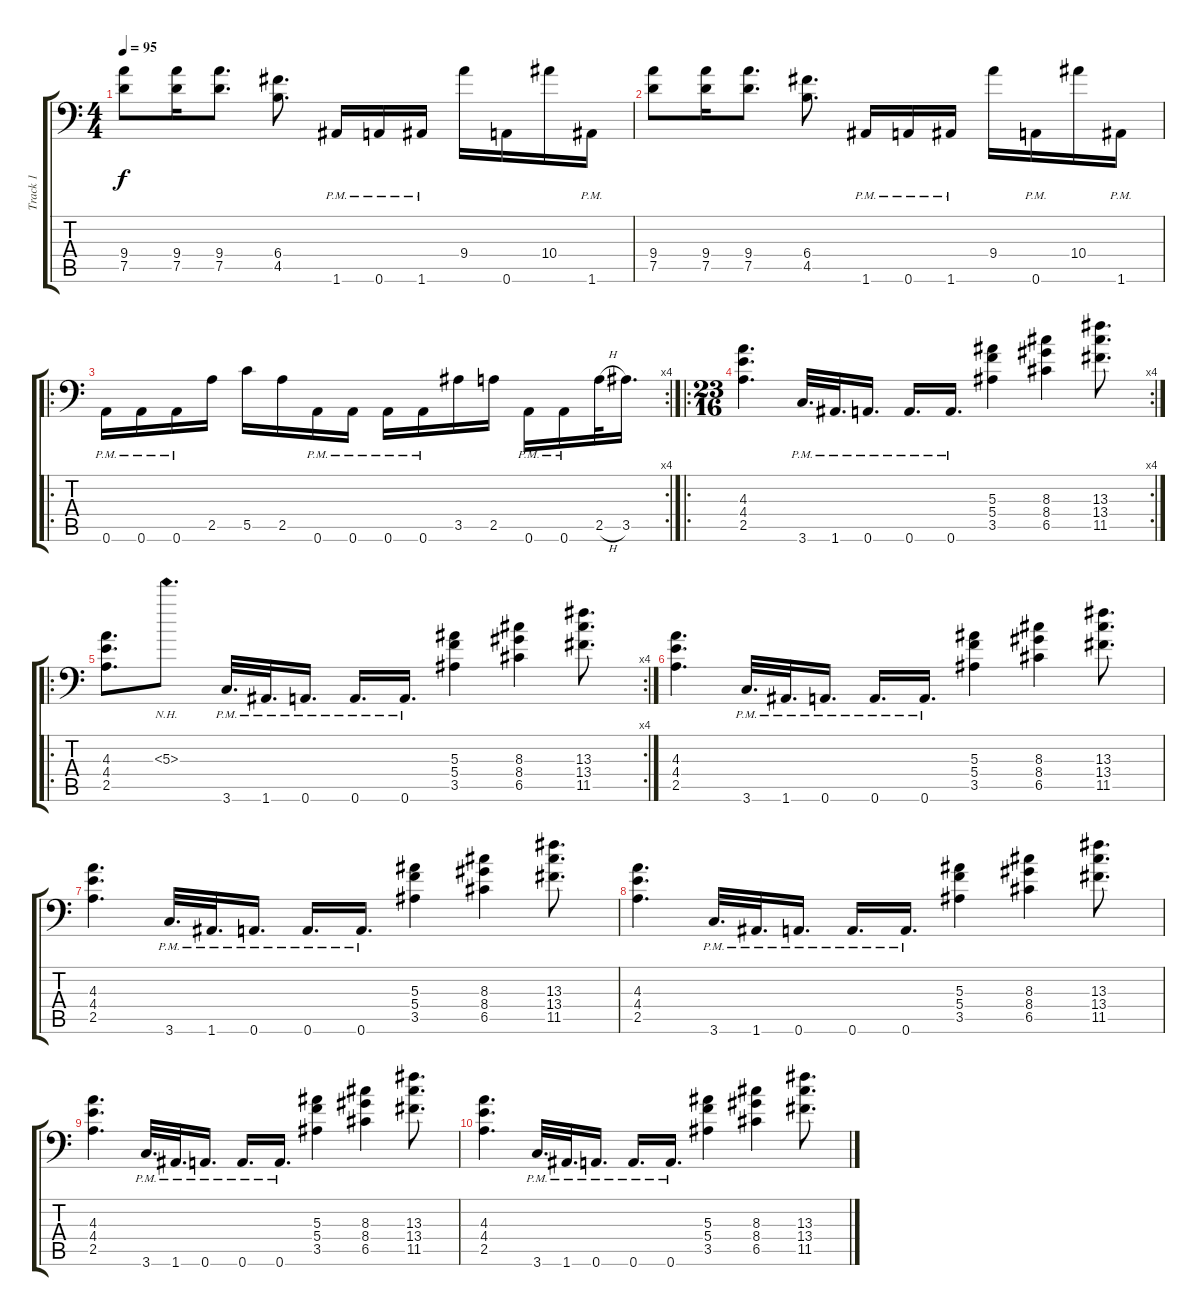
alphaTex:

\track ("Track 1" "Track 1") {instrument distortionguitar}
\staff {score tabs}
\tuning (D4 A3 F3 C3 G2 A1) {hide}
\ts (4 4)
\tempo 95
\clef f4
\ks c
(9.4 7.5).8{dy f} (9.4 7.5).16 (9.4 7.5).8{d} (6.4 4.5).8{d} 1.6{pm}.16 0.6{pm}.16 1.6{pm}.16 9.4.16 0.6.16 10.4.16 1.6{pm}.16 |
(9.4 7.5).8 (9.4 7.5).16 (9.4 7.5).8{d} (6.4 4.5).8{d} 1.6{pm}.16 0.6{pm}.16 1.6{pm}.16 9.4.16 0.6{pm}.16 10.4.16 1.6{pm}.16 |
\ro
\rc 4
0.6{pm}.16 0.6{pm}.16 0.6{pm}.16 2.5.16 5.5.16 2.5.16 0.6{pm}.16 0.6{pm}.16 0.6{pm}.16 0.6{pm}.16 3.5.16 2.5.16 0.6{pm}.16 0.6{pm}.16 2.5{h}.32 3.5.16{d} |
\ro
\rc 4
\ts (23 16)
(4.3 4.4 2.5).4{d} 3.6{pm}.32{d} 1.6{pm}.32{d} 0.6{pm}.16{d} 0.6{pm}.16{d} 0.6{pm}.16{d} (5.3 5.4 3.5).4 (8.3 8.4 6.5).4 (13.3 13.4 11.5).8{d} |
\ro
\rc 4
(4.3 4.4 2.5).8{d} 5.3{nh}.8{d} 3.6{pm}.32{d} 1.6{pm}.32{d} 0.6{pm}.16{d} 0.6{pm}.16{d} 0.6{pm}.16{d} (5.3 5.4 3.5).4 (8.3 8.4 6.5).4 (13.3 13.4 11.5).8{d} |
(4.3 4.4 2.5).4{d volume 8} 3.6{pm}.32{d} 1.6{pm}.32{d} 0.6{pm}.16{d} 0.6{pm}.16{d} 0.6{pm}.16{d} (5.3 5.4 3.5).4 (8.3 8.4 6.5).4 (13.3 13.4 11.5).8{d} |
(4.3 4.4 2.5).4{d} 3.6{pm}.32{d} 1.6{pm}.32{d} 0.6{pm}.16{d volume 6} 0.6{pm}.16{d} 0.6{pm}.16{d} (5.3 5.4 3.5).4 (8.3 8.4 6.5).4 (13.3 13.4 11.5).8{d} |
(4.3 4.4 2.5).4{d} 3.6{pm}.32{d} 1.6{pm}.32{d} 0.6{pm}.16{d} 0.6{pm}.16{d} 0.6{pm}.16{d volume 5} (5.3 5.4 3.5).4 (8.3 8.4 6.5).4 (13.3 13.4 11.5).8{d} |
(4.3 4.4 2.5).4{d} 3.6{pm}.32{d} 1.6{pm}.32{d} 0.6{pm}.16{d} 0.6{pm}.16{d} 0.6{pm}.16{d} (5.3 5.4 3.5).4 (8.3 8.4 6.5).4{volume 0} (13.3 13.4 11.5).8{d} |
(4.3 4.4 2.5).4{d} 3.6{pm}.32{d} 1.6{pm}.32{d} 0.6{pm}.16{d} 0.6{pm}.16{d} 0.6{pm}.16{d} (5.3 5.4 3.5).4 (8.3 8.4 6.5).4 (13.3 13.4 11.5).8{d}
